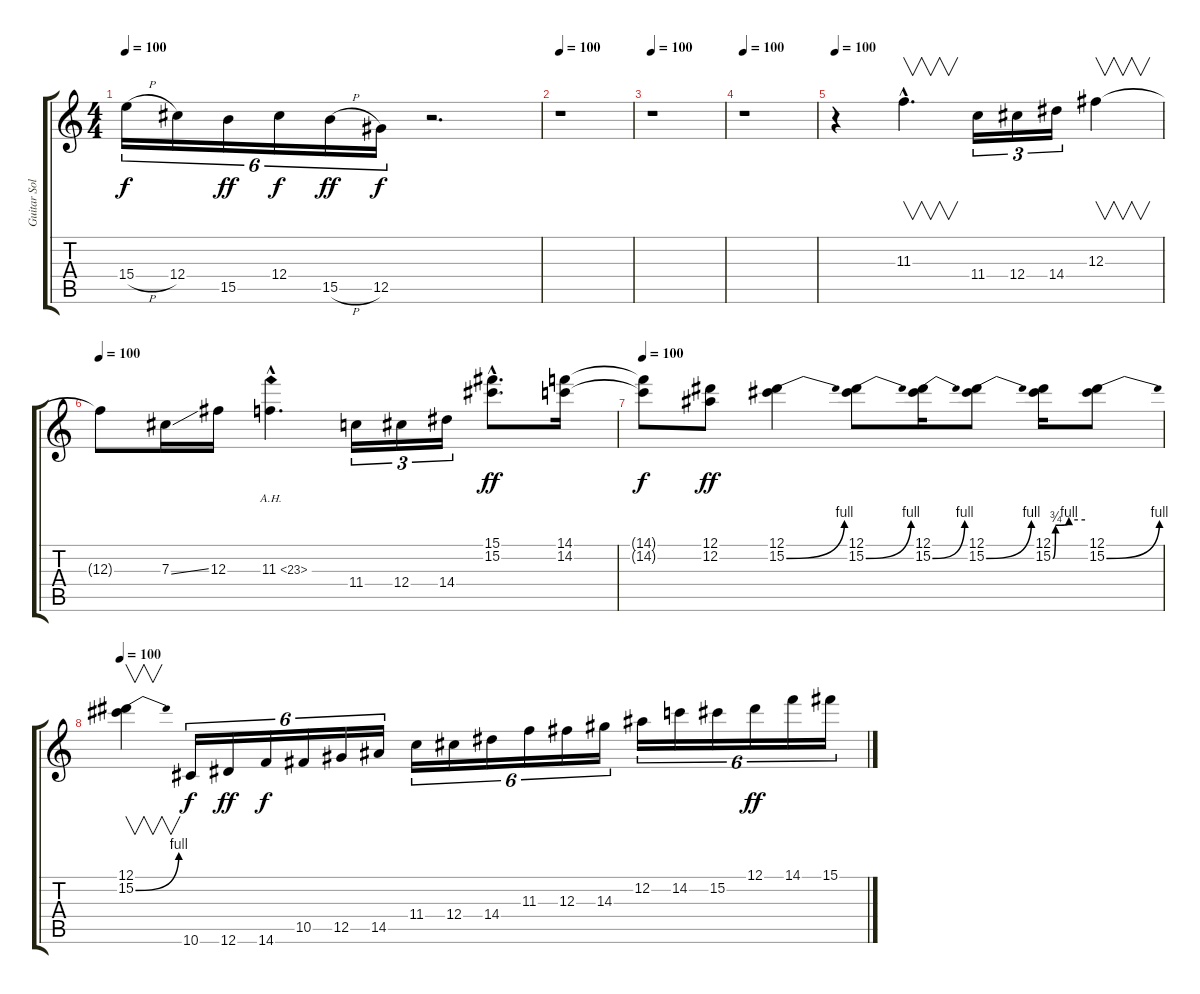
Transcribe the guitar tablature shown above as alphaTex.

\track ("Guitar Solo" "Guitar Sol") {instrument overdrivenguitar}
\staff {score tabs}
\tuning (Eb4 Bb3 Gb3 Db3 Ab2 Eb2) {hide}
\ts (4 4)
\tempo 100
\clef g2
\ks c
15.4{h}.16{tu (6 4) dy f} 12.4.16{tu (6 4)} 15.5.16{tu (6 4) dy ff} 12.4.16{tu (6 4) dy f} 15.5{h}.16{tu (6 4) dy ff} 12.5.16{tu (6 4) dy f} r.2{d} |
\tempo 100
r.1 |
\tempo 100
r.1 |
\tempo 100
r.1 |
\tempo 100
r.4 11.3{hac}.4{v d} 11.4.16{tu (3 2)} 12.4.16{tu (3 2)} 14.4.16{tu (3 2)} 12.3.4{v} |
\tempo 100
12.3{t}.8 7.3{ss}.16 12.3.16 11.3{ah 12 hac}.4{d} 11.4.16{tu (3 2)} 12.4.16{tu (3 2)} 14.4.16{tu (3 2)} (15.1{hac} 15.2{hac}).8{d dy ff} (14.1 14.2).16 |
\tempo 100
(14.1{t} 14.2{t}).8{dy f} (12.1 12.2).8{dy ff} (12.1 15.2{be (bend 0 0 60 4)}).4 (12.1 15.2{be (bend 0 0 60 4)}).8 (12.1 15.2{be (bend 0 0 60 4)}).16 (12.1 15.2{be (bend 0 0 60 4)}).8 (12.1 15.2{be (custom 0 0 5 3 30 4 60 4)}).16 (12.1 15.2{be (bend 0 0 60 4)}).8 |
\tempo 100
(12.1 15.2{be (bend 0 0 60 4)}).4{v} 10.6.16{tu (6 4) dy f} 12.6.16{tu (6 4) dy ff} 14.6.16{tu (6 4) dy f} 10.5.16{tu (6 4)} 12.5.16{tu (6 4)} 14.5.16{tu (6 4)} 11.4.16{tu (6 4)} 12.4.16{tu (6 4)} 14.4.16{tu (6 4)} 11.3.16{tu (6 4)} 12.3.16{tu (6 4)} 14.3.16{tu (6 4)} 12.2.16{tu (6 4)} 14.2.16{tu (6 4)} 15.2.16{tu (6 4)} 12.1.16{tu (6 4) dy ff} 14.1.16{tu (6 4)} 15.1.16{tu (6 4)}
